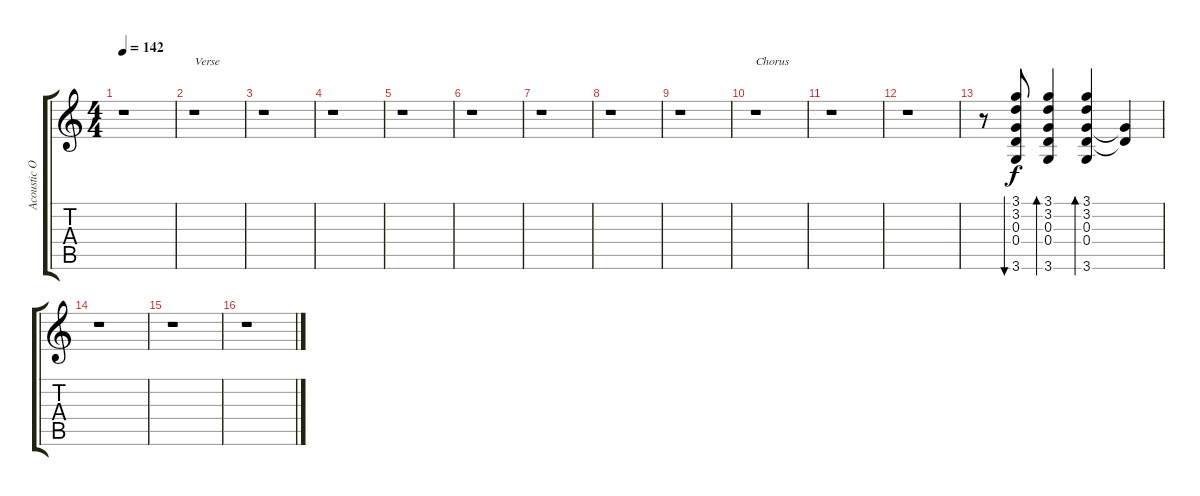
\track ("Acoustic Overdub" "Acoustic O") {instrument acousticguitarsteel}
\staff {score tabs}
\tuning (E4 B3 G3 D3 A2 E2) {hide}
\ts (4 4)
\tempo 142
\clef g2
\ks c
r.1{dy f} |
r.1{txt "Verse"} |
r.1 |
r.1 |
r.1 |
r.1 |
r.1 |
r.1 |
r.1 |
r.1{txt "Chorus"} |
r.1 |
r.1 |
r.8 (3.1 3.2 0.3 0.4 3.6).8{bu 60} (3.1 3.2 0.3 0.4 3.6).4{bd 60} (3.1 3.2 0.3 0.4 3.6).4{bd 60} (0.3{t} 0.4{t}).4 |
r.1 |
r.1 |
r.1
